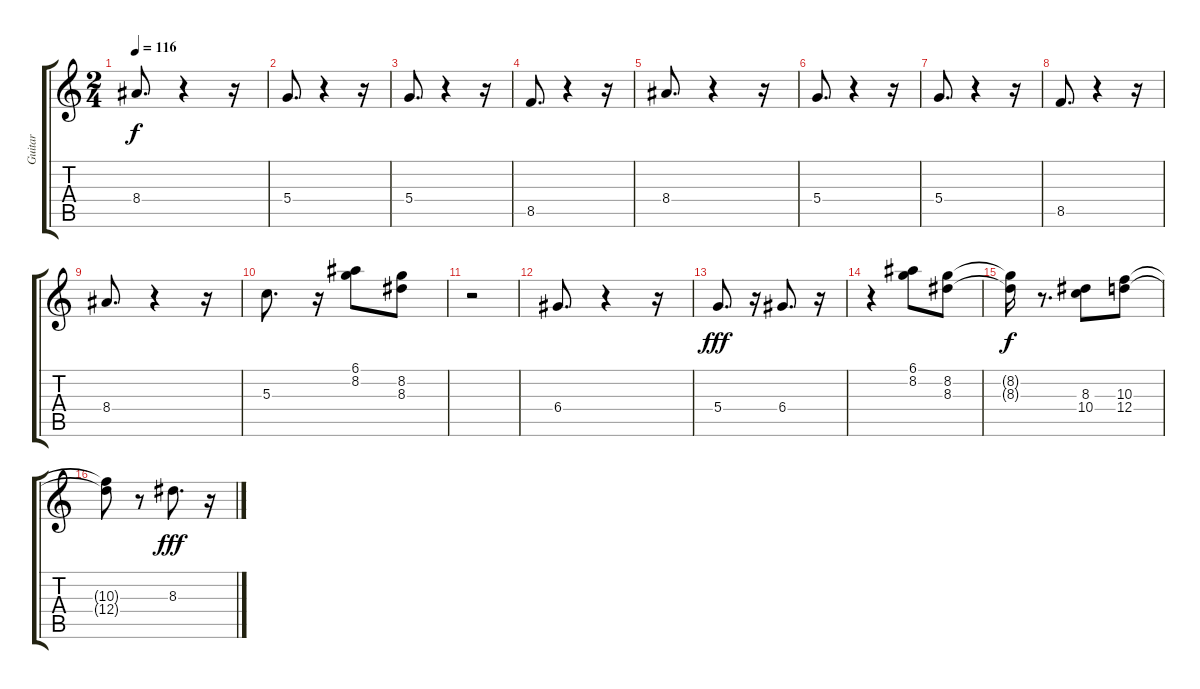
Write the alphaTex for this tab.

\track ("Guitar" "Guitar") {instrument overdrivenguitar}
\staff {score tabs}
\tuning (E4 B3 G3 D3 A2 E2) {hide}
\ts (2 4)
\tempo 116
\clef g2
\ks c
8.4.8{d dy f} r.4 r.16 |
5.4.8{d} r.4 r.16 |
5.4.8{d} r.4 r.16 |
8.5.8{d} r.4 r.16 |
8.4.8{d} r.4 r.16 |
5.4.8{d} r.4 r.16 |
5.4.8{d} r.4 r.16 |
8.5.8{d} r.4 r.16 |
8.4.8{d} r.4 r.16 |
5.3.8{d} r.16 (6.1 8.2).8 (8.2 8.3).8 |
r.2 |
6.4.8{d} r.4 r.16 |
5.4.8{d dy fff} r.16 6.4.8{d} r.16 |
r.4 (6.1 8.2).8 (8.2 8.3).8 |
(8.2{t} 8.3{t}).16{dy f} r.8{d} (8.3 10.4).8 (10.3 12.4).8 |
(10.3{t} 12.4{t}).8 r.8 8.3.8{d dy fff} r.16
